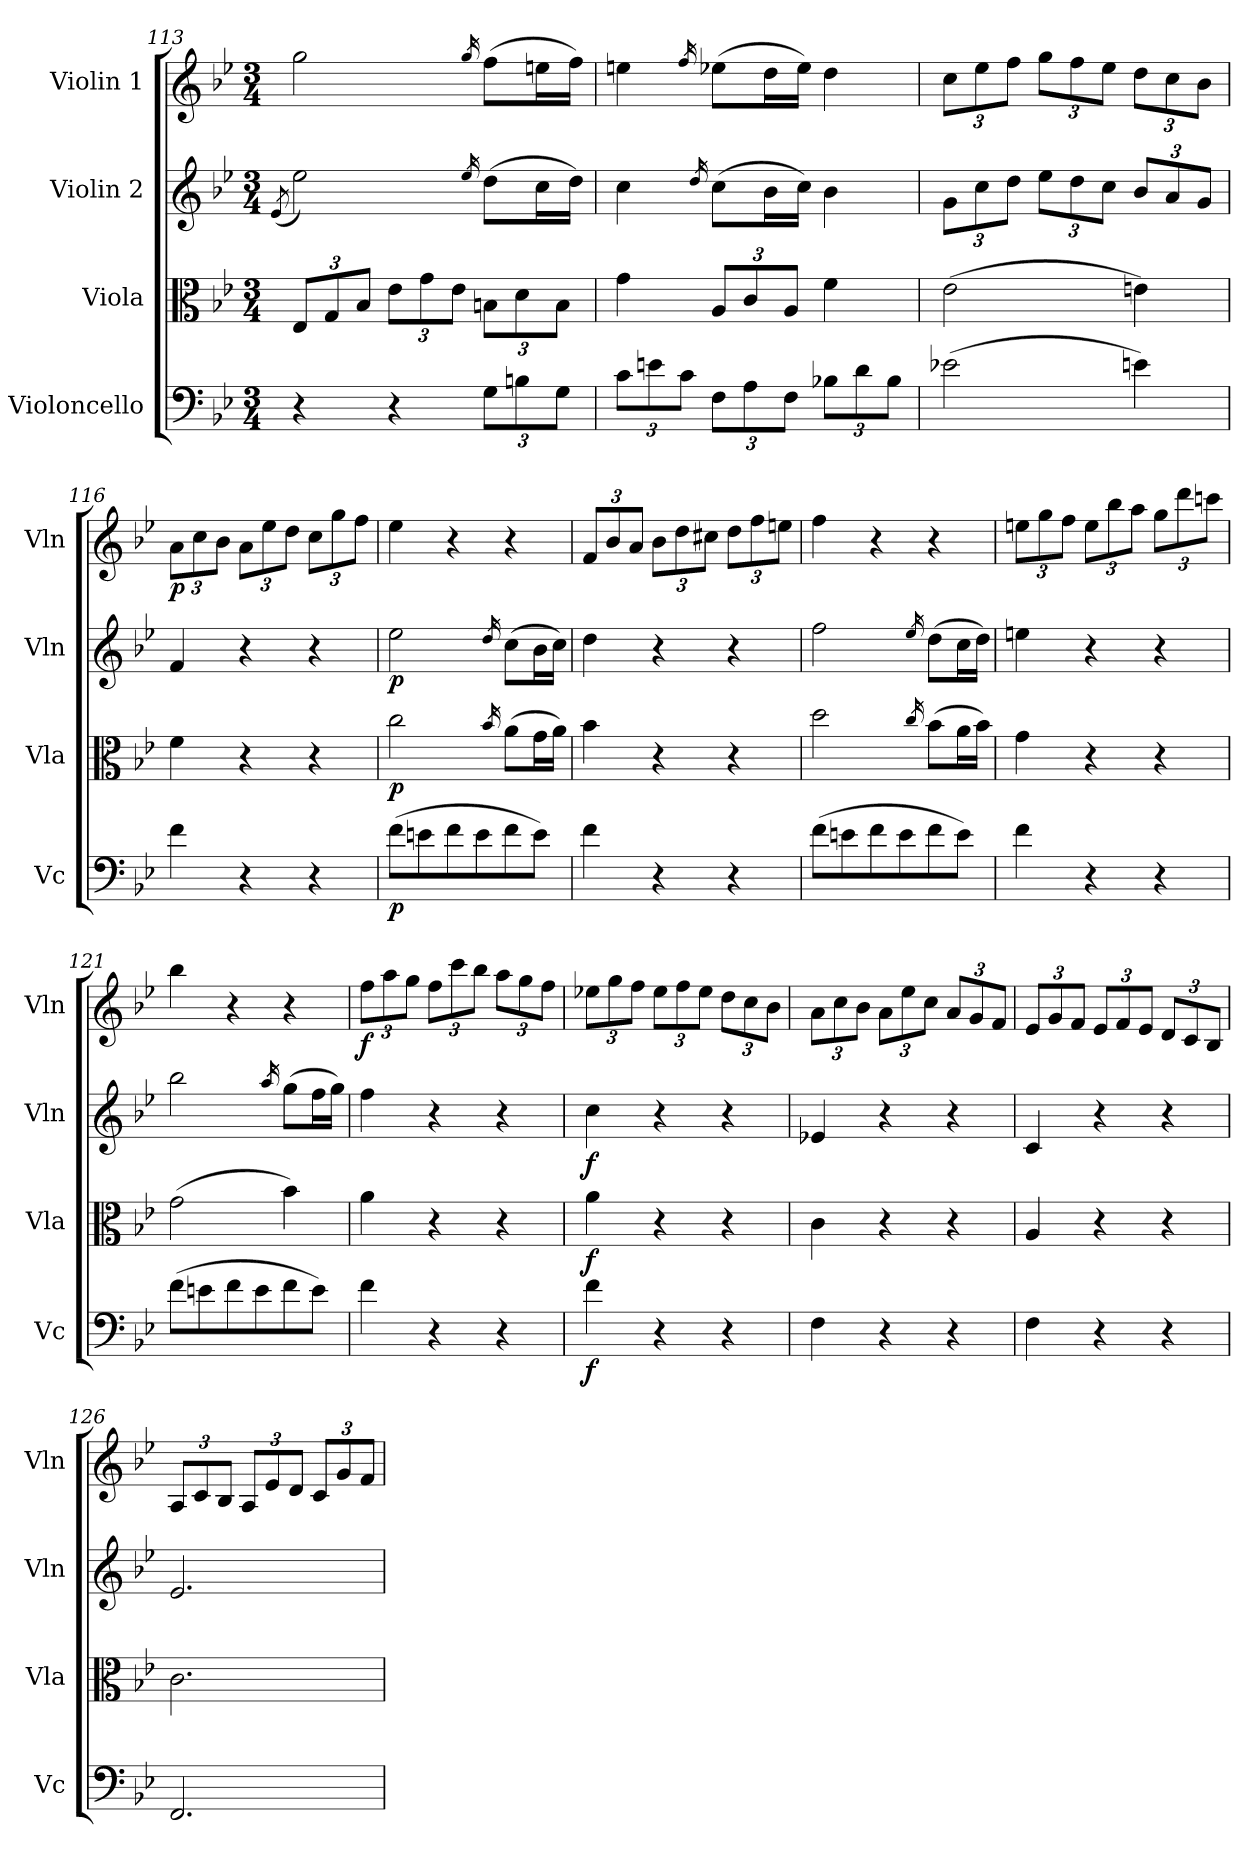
**kern	**dynam	**kern	**dynam	**kern	**dynam	**kern	**dynam
*part4	*part4	*part3	*part3	*part2	*part2	*part1	*part1
*staff4	*staff4	*staff3	*staff3	*staff2	*staff2	*staff1	*staff1
*I"Violoncello	*	*I"Viola	*	*I"Violin 2	*	*I"Violin 1	*
*I'Vc	*	*I'Vla	*	*I'Vln	*	*I'Vln	*
!!LO:LB:g=z
*clefF4	*	*clefC3	*	*clefG2	*	*clefG2	*
*k[b-e-]	*	*k[b-e-]	*	*k[b-e-]	*	*k[b-e-]	*
*M3/4	*	*M3/4	*	*M3/4	*	*M3/4	*
=113	=113	=113	=113	=113	=113	=113	=113
.	.	.	.	(>8qe-/	.	.	.
*	*	*Xbrackettup	*	*	*	*	*
4r	.	12E-/L	.	2ee-\)	.	2gg\	.
.	.	12G/	.	.	.	.	.
.	.	12B-/J	.	.	.	.	.
4r	.	12e-\L	.	.	.	.	.
.	.	12g\	.	.	.	.	.
.	.	12e-\J	.	.	.	.	.
.	.	.	.	16qee-/	.	16qgg/	.
*Xbrackettup	*	*	*	*	*	*	*
12G\L	.	12Bn\L	.	(8dd\L	.	(8ff\L	.
12Bn\	.	12d\	.	.	.	.	.
.	.	.	.	16cc\L	.	16een\L	.
12G\J	.	12B\J	.	.	.	.	.
.	.	.	.	16dd\JJ)	.	16ff\JJ)	.
=114	=114	=114	=114	=114	=114	=114	=114
12c\L	.	4g\	.	4cc\	.	4een\	.
12en\	.	.	.	.	.	.	.
12c\J	.	.	.	.	.	.	.
.	.	.	.	16qdd/	.	16qff/	.
12F\L	.	12A/L	.	(8cc\L	.	(8ee-X\L	.
12A\	.	12c/	.	.	.	.	.
.	.	.	.	16b-\L	.	16dd\L	.
12F\J	.	12A/J	.	.	.	.	.
.	.	.	.	16cc\JJ)	.	16ee-\JJ)	.
12B-X\L	.	4f\	.	4b-\	.	4dd\	.
12d\	.	.	.	.	.	.	.
12B-\J	.	.	.	.	.	.	.
=115	=115	=115	=115	=115	=115	=115	=115
*	*	*	*	*Xbrackettup	*	*Xbrackettup	*
(2e-X\	.	(2e-\	.	12g\L	.	12cc\L	.
.	.	.	.	12cc\	.	12ee-\	.
.	.	.	.	12dd\J	.	12ff\J	.
.	.	.	.	12ee-\L	.	12gg\L	.
.	.	.	.	12dd\	.	12ff\	.
.	.	.	.	12cc\J	.	12ee-\J	.
4en\)	.	4en\)	.	12b-/L	.	12dd\L	.
.	.	.	.	12a/	.	12cc\	.
.	.	.	.	12g/J	.	12b-\J	.
!!LO:LB:g=z
=116	=116	=116	=116	=116	=116	=116	=116
!	!	!	!	!	!	!	!LO:DY:b
4f\	.	4f\	.	4f/	.	12a\L	p
.	.	.	.	.	.	12cc\	.
.	.	.	.	.	.	12b-\J	.
4r	.	4r	.	4r	.	12a\L	.
.	.	.	.	.	.	12ee-\	.
.	.	.	.	.	.	12dd\J	.
4r	.	4r	.	4r	.	12cc\L	.
.	.	.	.	.	.	12gg\	.
.	.	.	.	.	.	12ff\J	.
=117	=117	=117	=117	=117	=117	=117	=117
!	!LO:DY:b	!	!LO:DY:b	!	!LO:DY:b	!	!
(8f\L	p	2cc\	p	2ee-\	p	4ee-\	.
8en\	.	.	.	.	.	.	.
8f\	.	.	.	.	.	4r	.
8e\	.	.	.	.	.	.	.
.	.	16qb-/	.	16qdd/	.	.	.
8f\	.	(8a\L	.	(8cc\L	.	4r	.
8e\J)	.	16g\L	.	16b-\L	.	.	.
.	.	16a\JJ)	.	16cc\JJ)	.	.	.
=118	=118	=118	=118	=118	=118	=118	=118
4f\	.	4b-\	.	4dd\	.	12f/L	.
.	.	.	.	.	.	12b-/	.
.	.	.	.	.	.	12a/J	.
4r	.	4r	.	4r	.	12b-\L	.
.	.	.	.	.	.	12dd\	.
.	.	.	.	.	.	12cc#X\J	.
4r	.	4r	.	4r	.	12dd\L	.
.	.	.	.	.	.	12ff\	.
.	.	.	.	.	.	12een\J	.
=119	=119	=119	=119	=119	=119	=119	=119
(8f\L	.	2dd\	.	2ff\	.	4ff\	.
8en\	.	.	.	.	.	.	.
8f\	.	.	.	.	.	4r	.
8e\	.	.	.	.	.	.	.
.	.	16qcc/	.	16qee-/	.	.	.
8f\	.	(8b-\L	.	(8dd\L	.	4r	.
8e\J)	.	16a\L	.	16cc\L	.	.	.
.	.	16b-\JJ)	.	16dd\JJ)	.	.	.
=120	=120	=120	=120	=120	=120	=120	=120
4f\	.	4g\	.	4een\	.	12een\L	.
.	.	.	.	.	.	12gg\	.
.	.	.	.	.	.	12ff\J	.
4r	.	4r	.	4r	.	12ee\L	.
.	.	.	.	.	.	12bb-\	.
.	.	.	.	.	.	12aa\J	.
4r	.	4r	.	4r	.	12gg\L	.
.	.	.	.	.	.	12ddd\	.
.	.	.	.	.	.	12cccn\J	.
!!LO:LB:g=z
=121	=121	=121	=121	=121	=121	=121	=121
(8f\L	.	(2g\	.	2bb-\	.	4bb-\	.
8en\	.	.	.	.	.	.	.
8f\	.	.	.	.	.	4r	.
8e\	.	.	.	.	.	.	.
.	.	.	.	16qaa/	.	.	.
8f\	.	4b-\)	.	(8gg\L	.	4r	.
8e\J)	.	.	.	16ff\L	.	.	.
.	.	.	.	16gg\JJ)	.	.	.
=122	=122	=122	=122	=122	=122	=122	=122
!	!	!	!	!	!	!	!LO:DY:b
4f\	.	4a\	.	4ff\	.	12ff\L	f
.	.	.	.	.	.	12aa\	.
.	.	.	.	.	.	12gg\J	.
4r	.	4r	.	4r	.	12ff\L	.
.	.	.	.	.	.	12ccc\	.
.	.	.	.	.	.	12bb-\J	.
4r	.	4r	.	4r	.	12aa\L	.
.	.	.	.	.	.	12gg\	.
.	.	.	.	.	.	12ff\J	.
=123	=123	=123	=123	=123	=123	=123	=123
!	!LO:DY:b	!	!LO:DY:b	!	!LO:DY:b	!	!
4f\	f	4a\	f	4cc\	f	12ee-X\L	.
.	.	.	.	.	.	12gg\	.
.	.	.	.	.	.	12ff\J	.
4r	.	4r	.	4r	.	12ee-\L	.
.	.	.	.	.	.	12ff\	.
.	.	.	.	.	.	12ee-\J	.
4r	.	4r	.	4r	.	12dd\L	.
.	.	.	.	.	.	12cc\	.
.	.	.	.	.	.	12b-\J	.
=124	=124	=124	=124	=124	=124	=124	=124
4F\	.	4c\	.	4e-X/	.	12a\L	.
.	.	.	.	.	.	12cc\	.
.	.	.	.	.	.	12b-\J	.
4r	.	4r	.	4r	.	12a\L	.
.	.	.	.	.	.	12ee-\	.
.	.	.	.	.	.	12cc\J	.
4r	.	4r	.	4r	.	12a/L	.
.	.	.	.	.	.	12g/	.
.	.	.	.	.	.	12f/J	.
!!LO:PB:g=z
=125	=125	=125	=125	=125	=125	=125	=125
4F\	.	4A/	.	4c/	.	12e-/L	.
.	.	.	.	.	.	12g/	.
.	.	.	.	.	.	12f/J	.
4r	.	4r	.	4r	.	12e-/L	.
.	.	.	.	.	.	12f/	.
.	.	.	.	.	.	12e-/J	.
4r	.	4r	.	4r	.	12d/L	.
.	.	.	.	.	.	12c/	.
.	.	.	.	.	.	12B-/J	.
=126	=126	=126	=126	=126	=126	=126	=126
2.FF/	.	2.c\	.	2.e-/	.	12A/L	.
.	.	.	.	.	.	12c/	.
.	.	.	.	.	.	12B-/J	.
.	.	.	.	.	.	12A/L	.
.	.	.	.	.	.	12e-/	.
.	.	.	.	.	.	12d/J	.
.	.	.	.	.	.	12c/L	.
.	.	.	.	.	.	12g/	.
.	.	.	.	.	.	12f/J	.
=	=	=	=	=	=	=	=
*-	*-	*-	*-	*-	*-	*-	*-
